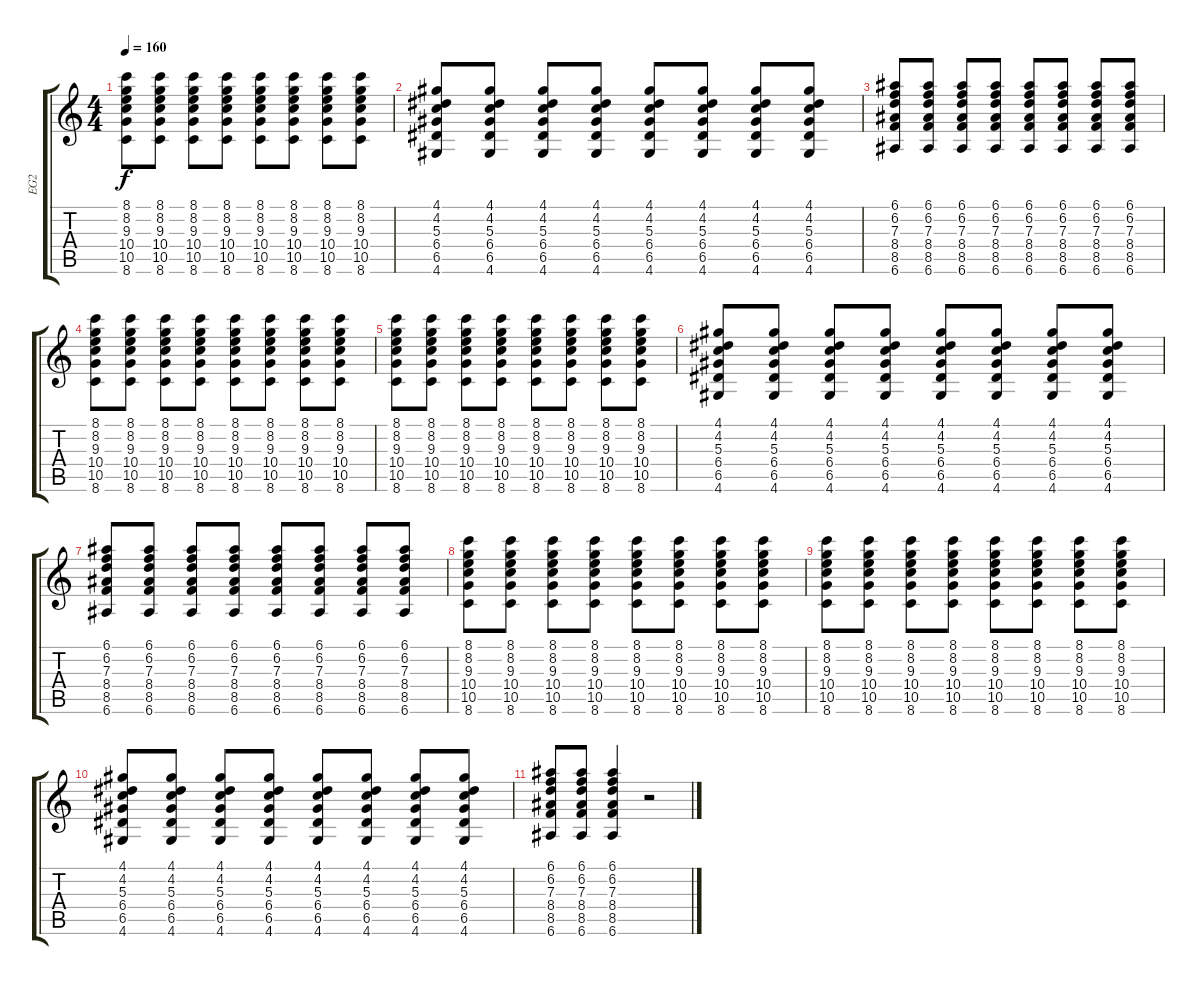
\track ("EG2" "EG2") {instrument distortionguitar}
\staff {score tabs}
\tuning (E4 B3 G3 D3 A2 E2) {hide}
\ts (4 4)
\tempo 160
\clef g2
\ks c
(8.1 8.2 9.3 10.4 10.5 8.6).8{dy f} (8.1 8.2 9.3 10.4 10.5 8.6).8 (8.1 8.2 9.3 10.4 10.5 8.6).8 (8.1 8.2 9.3 10.4 10.5 8.6).8 (8.1 8.2 9.3 10.4 10.5 8.6).8 (8.1 8.2 9.3 10.4 10.5 8.6).8 (8.1 8.2 9.3 10.4 10.5 8.6).8 (8.1 8.2 9.3 10.4 10.5 8.6).8 |
(4.1 4.2 5.3 6.4 6.5 4.6).8 (4.1 4.2 5.3 6.4 6.5 4.6).8 (4.1 4.2 5.3 6.4 6.5 4.6).8 (4.1 4.2 5.3 6.4 6.5 4.6).8 (4.1 4.2 5.3 6.4 6.5 4.6).8 (4.1 4.2 5.3 6.4 6.5 4.6).8 (4.1 4.2 5.3 6.4 6.5 4.6).8 (4.1 4.2 5.3 6.4 6.5 4.6).8 |
(6.1 6.2 7.3 8.4 8.5 6.6).8 (6.1 6.2 7.3 8.4 8.5 6.6).8 (6.1 6.2 7.3 8.4 8.5 6.6).8 (6.1 6.2 7.3 8.4 8.5 6.6).8 (6.1 6.2 7.3 8.4 8.5 6.6).8 (6.1 6.2 7.3 8.4 8.5 6.6).8 (6.1 6.2 7.3 8.4 8.5 6.6).8 (6.1 6.2 7.3 8.4 8.5 6.6).8 |
(8.1 8.2 9.3 10.4 10.5 8.6).8 (8.1 8.2 9.3 10.4 10.5 8.6).8 (8.1 8.2 9.3 10.4 10.5 8.6).8 (8.1 8.2 9.3 10.4 10.5 8.6).8 (8.1 8.2 9.3 10.4 10.5 8.6).8 (8.1 8.2 9.3 10.4 10.5 8.6).8 (8.1 8.2 9.3 10.4 10.5 8.6).8 (8.1 8.2 9.3 10.4 10.5 8.6).8 |
(8.1 8.2 9.3 10.4 10.5 8.6).8 (8.1 8.2 9.3 10.4 10.5 8.6).8 (8.1 8.2 9.3 10.4 10.5 8.6).8 (8.1 8.2 9.3 10.4 10.5 8.6).8 (8.1 8.2 9.3 10.4 10.5 8.6).8 (8.1 8.2 9.3 10.4 10.5 8.6).8 (8.1 8.2 9.3 10.4 10.5 8.6).8 (8.1 8.2 9.3 10.4 10.5 8.6).8 |
(4.1 4.2 5.3 6.4 6.5 4.6).8 (4.1 4.2 5.3 6.4 6.5 4.6).8 (4.1 4.2 5.3 6.4 6.5 4.6).8 (4.1 4.2 5.3 6.4 6.5 4.6).8 (4.1 4.2 5.3 6.4 6.5 4.6).8 (4.1 4.2 5.3 6.4 6.5 4.6).8 (4.1 4.2 5.3 6.4 6.5 4.6).8 (4.1 4.2 5.3 6.4 6.5 4.6).8 |
(6.1 6.2 7.3 8.4 8.5 6.6).8 (6.1 6.2 7.3 8.4 8.5 6.6).8 (6.1 6.2 7.3 8.4 8.5 6.6).8 (6.1 6.2 7.3 8.4 8.5 6.6).8 (6.1 6.2 7.3 8.4 8.5 6.6).8 (6.1 6.2 7.3 8.4 8.5 6.6).8 (6.1 6.2 7.3 8.4 8.5 6.6).8 (6.1 6.2 7.3 8.4 8.5 6.6).8 |
(8.1 8.2 9.3 10.4 10.5 8.6).8 (8.1 8.2 9.3 10.4 10.5 8.6).8 (8.1 8.2 9.3 10.4 10.5 8.6).8 (8.1 8.2 9.3 10.4 10.5 8.6).8 (8.1 8.2 9.3 10.4 10.5 8.6).8 (8.1 8.2 9.3 10.4 10.5 8.6).8 (8.1 8.2 9.3 10.4 10.5 8.6).8 (8.1 8.2 9.3 10.4 10.5 8.6).8 |
(8.1 8.2 9.3 10.4 10.5 8.6).8 (8.1 8.2 9.3 10.4 10.5 8.6).8 (8.1 8.2 9.3 10.4 10.5 8.6).8 (8.1 8.2 9.3 10.4 10.5 8.6).8 (8.1 8.2 9.3 10.4 10.5 8.6).8 (8.1 8.2 9.3 10.4 10.5 8.6).8 (8.1 8.2 9.3 10.4 10.5 8.6).8 (8.1 8.2 9.3 10.4 10.5 8.6).8 |
(4.1 4.2 5.3 6.4 6.5 4.6).8 (4.1 4.2 5.3 6.4 6.5 4.6).8 (4.1 4.2 5.3 6.4 6.5 4.6).8 (4.1 4.2 5.3 6.4 6.5 4.6).8 (4.1 4.2 5.3 6.4 6.5 4.6).8 (4.1 4.2 5.3 6.4 6.5 4.6).8 (4.1 4.2 5.3 6.4 6.5 4.6).8 (4.1 4.2 5.3 6.4 6.5 4.6).8 |
(6.1 6.2 7.3 8.4 8.5 6.6).8 (6.1 6.2 7.3 8.4 8.5 6.6).8 (6.1 6.2 7.3 8.4 8.5 6.6).4 r.2
